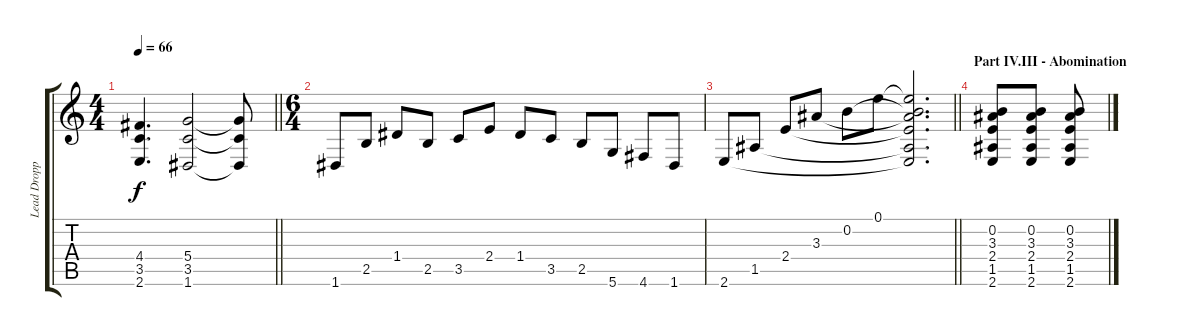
\track ("Lead Dropped D " "Lead Dropp") {instrument distortionguitar}
\staff {score tabs}
\tuning (E4 B3 G3 D3 A2 D2) {hide}
\ts (4 4)
\tempo 66
\clef g2
\barLineRight lightlight
\ks c
(4.4 3.5 2.6).4{d dy f} (5.4 3.5 1.6).2 (5.4{t} 3.5{t} 1.6{t}).8 |
\ts (6 4)
1.6.8 2.5.8 1.4.8 2.5.8 3.5.8 2.4.8 1.4.8 3.5.8 2.5.8 5.6.8 4.6.8 1.6.8 |
\barLineRight lightlight
2.6.8 1.5.8 2.4.8 3.3.8 0.2.8 0.1.8 (0.1{t} 0.2{t} 3.3{t} 2.4{t} 1.5{t} 2.6{t}).2{d} |
\section ("" "Part IV.III - Abomination")
(0.2 3.3 2.4 1.5 2.6).8 (0.2 3.3 2.4 1.5 2.6).8 (0.2 3.3 2.4 1.5 2.6).8
